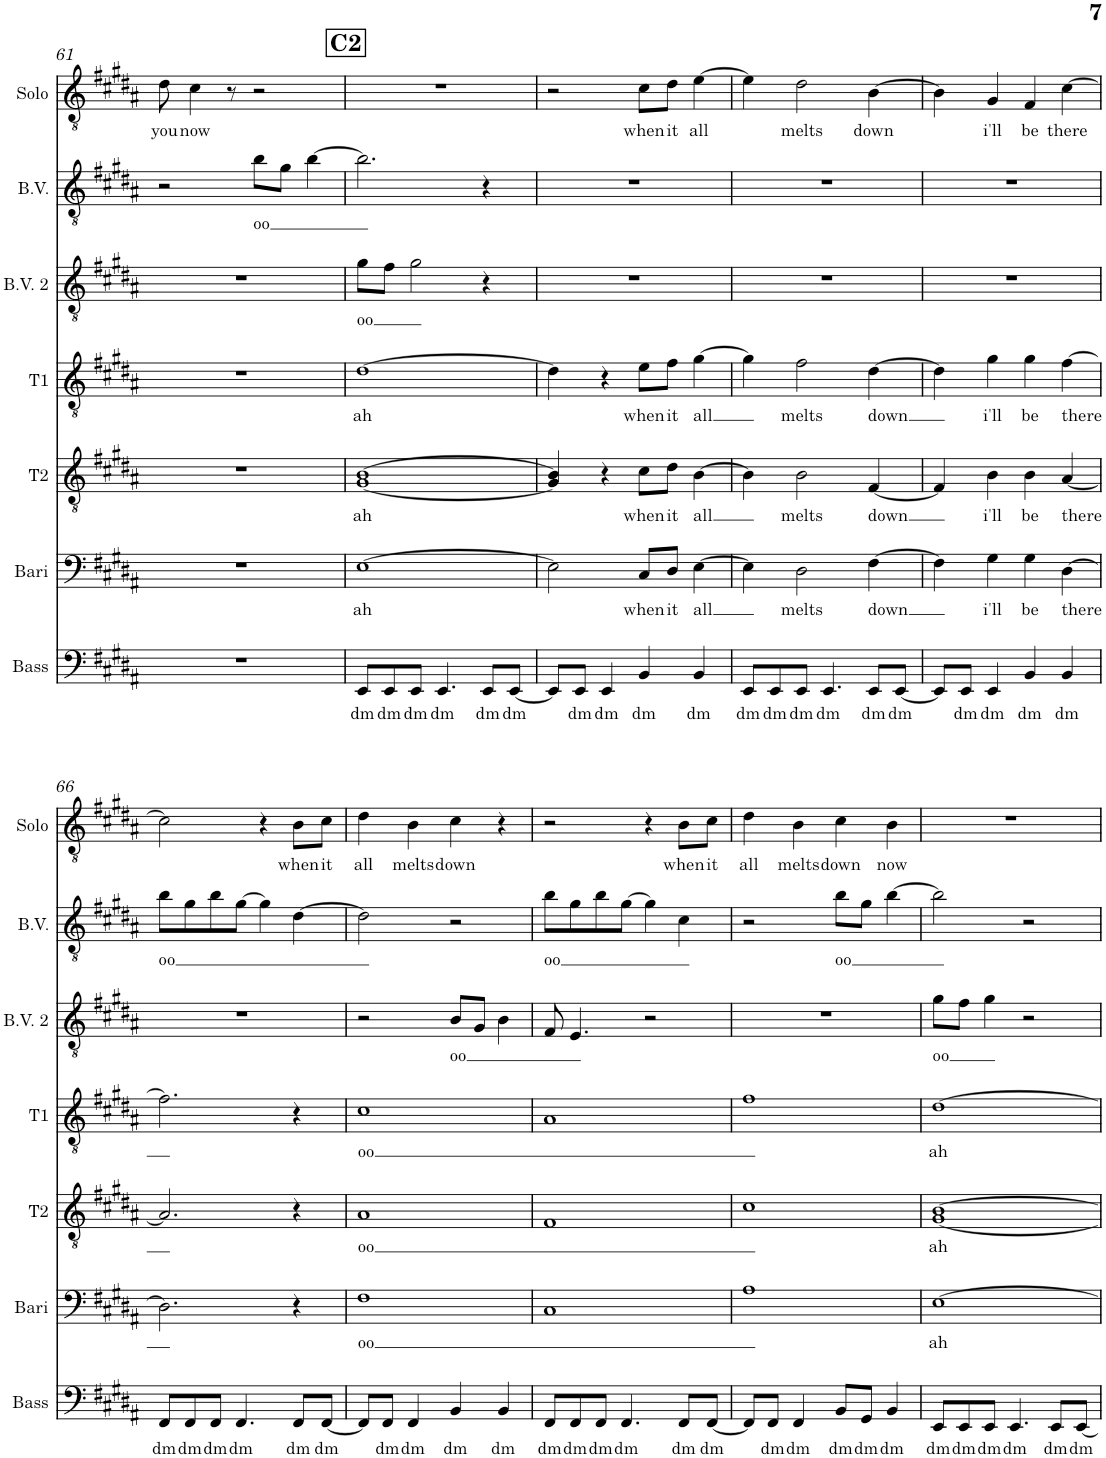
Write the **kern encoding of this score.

**kern	**text	**kern	**text	**kern	**text	**kern	**text	**kern	**text	**kern	**text	**kern	**text
*part7	*part7	*part6	*part6	*part5	*part5	*part4	*part4	*part3	*part3	*part2	*part2	*part1	*part1
*staff7	*staff7	*staff6	*staff6	*staff5	*staff5	*staff4	*staff4	*staff3	*staff3	*staff2	*staff2	*staff1	*staff1
*I"Bass	*	*I"Baritone	*	*I"Tenor 2	*	*I"Tenor 1	*	*I"Backing Vocals 2	*	*I"Backing Vocals	*	*I"Solo	*
*I'Bass	*	*I'Bari	*	*I'T2	*	*I'T1	*	*I'B.V. 2	*	*I'B.V.	*	*I'Solo	*
!!LO:PB:g=z
*clefF4	*	*clefF4	*	*clefGv2	*	*clefGv2	*	*clefGv2	*	*clefGv2	*	*clefGv2	*
*Trd7c12	*	*	*	*	*	*	*	*	*	*	*	*	*
*k[f#c#g#d#a#]	*	*k[f#c#g#d#a#]	*	*k[f#c#g#d#a#]	*	*k[f#c#g#d#a#]	*	*k[f#c#g#d#a#]	*	*k[f#c#g#d#a#]	*	*k[f#c#g#d#a#]	*
*M4/4	*	*M4/4	*	*M4/4	*	*M4/4	*	*M4/4	*	*M4/4	*	*M4/4	*
=61	=61	=61	=61	=61	=61	=61	=61	=61	=61	=61	=61	=61	=61
!	!	!	!	!	!	!	!	!	!	!	!	!	!LO:LY:b
1r	.	1r	.	1r	.	1r	.	1r	.	2r	.	8d#\	you
!	!	!	!	!	!	!	!	!	!	!	!	!	!LO:LY:b
.	.	.	.	.	.	.	.	.	.	.	.	4c#\	now
.	.	.	.	.	.	.	.	.	.	.	.	8r	.
!	!	!	!	!	!	!	!	!	!	!	!LO:LY:b	!	!
.	.	.	.	.	.	.	.	.	.	8b\L	oo	2r	.
.	.	.	.	.	.	.	.	.	.	8g#\J	.	.	.
.	.	.	.	.	.	.	.	.	.	[4b\	.	.	.
!!LO:REH:place=s1:a:B:cj:fs=14:t=C2
=62	=62	=62	=62	=62	=62	=62	=62	=62	=62	=62	=62	=62	=62
!	!LO:LY:b	!	!LO:LY:b	!	!LO:LY:b	!	!LO:LY:b	!	!LO:LY:b	!	!	!	!
8EE/L	dm	[1E	ah	[1G# [1B	ah	[1d#	ah	8g#\L	oo	2.b\]	.	1r	.
!	!LO:LY:b	!	!	!	!	!	!	!	!	!	!	!	!
8EE/	dm	.	.	.	.	.	.	8f#\J	.	.	.	.	.
!	!LO:LY:b	!	!	!	!	!	!	!	!	!	!	!	!
8EE/J	dm	.	.	.	.	.	.	2g#\	.	.	.	.	.
!	!LO:LY:b	!	!	!	!	!	!	!	!	!	!	!	!
4.EE/	dm	.	.	.	.	.	.	.	.	.	.	.	.
!	!LO:LY:b	!	!	!	!	!	!	!	!	!	!	!	!
8EE/L	dm	.	.	.	.	.	.	4r	.	4r	.	.	.
!	!LO:LY:b	!	!	!	!	!	!	!	!	!	!	!	!
[8EE/J	dm	.	.	.	.	.	.	.	.	.	.	.	.
=63	=63	=63	=63	=63	=63	=63	=63	=63	=63	=63	=63	=63	=63
8EE/L]	.	2E\]	.	4G#/] 4B/]	.	4d#\]	.	1r	.	1r	.	2r	.
!	!LO:LY:b	!	!	!	!	!	!	!	!	!	!	!	!
8EE/J	dm	.	.	.	.	.	.	.	.	.	.	.	.
!	!LO:LY:b	!	!	!	!	!	!	!	!	!	!	!	!
4EE/	dm	.	.	4r	.	4r	.	.	.	.	.	.	.
!	!LO:LY:b	!	!LO:LY:b	!	!LO:LY:b	!	!LO:LY:b	!	!	!	!	!	!LO:LY:b
4BB/	dm	8C#/L	when	8c#\L	when	8e\L	when	.	.	.	.	8c#\L	when
!	!	!	!LO:LY:b	!	!LO:LY:b	!	!LO:LY:b	!	!	!	!	!	!LO:LY:b
.	.	8D#/J	it	8d#\J	it	8f#\J	it	.	.	.	.	8d#\J	it
!	!LO:LY:b	!	!LO:LY:b	!	!LO:LY:b	!	!LO:LY:b	!	!	!	!	!	!LO:LY:b
4BB/	dm	[4E\	all	[4B\	all	[4g#\	all	.	.	.	.	[4e\	all
=64	=64	=64	=64	=64	=64	=64	=64	=64	=64	=64	=64	=64	=64
!	!LO:LY:b	!	!	!	!	!	!	!	!	!	!	!	!
8EE/L	dm	4E\]	.	4B\]	.	4g#\]	.	1r	.	1r	.	4e\]	.
!	!LO:LY:b	!	!	!	!	!	!	!	!	!	!	!	!
8EE/	dm	.	.	.	.	.	.	.	.	.	.	.	.
!	!LO:LY:b	!	!LO:LY:b	!	!LO:LY:b	!	!LO:LY:b	!	!	!	!	!	!LO:LY:b
8EE/J	dm	2D#\	melts	2B\	melts	2f#\	melts	.	.	.	.	2d#\	melts
!	!LO:LY:b	!	!	!	!	!	!	!	!	!	!	!	!
4.EE/	dm	.	.	.	.	.	.	.	.	.	.	.	.
!	!LO:LY:b	!	!LO:LY:b	!	!LO:LY:b	!	!LO:LY:b	!	!	!	!	!	!LO:LY:b
8EE/L	dm	[4F#\	down	[4F#/	down	[4d#\	down	.	.	.	.	[4B\	down
!	!LO:LY:b	!	!	!	!	!	!	!	!	!	!	!	!
[8EE/J	dm	.	.	.	.	.	.	.	.	.	.	.	.
=65	=65	=65	=65	=65	=65	=65	=65	=65	=65	=65	=65	=65	=65
8EE/L]	.	4F#\]	.	4F#/]	.	4d#\]	.	1r	.	1r	.	4B\]	.
!	!LO:LY:b	!	!	!	!	!	!	!	!	!	!	!	!
8EE/J	dm	.	.	.	.	.	.	.	.	.	.	.	.
!	!LO:LY:b	!	!LO:LY:b	!	!LO:LY:b	!	!LO:LY:b	!	!	!	!	!	!LO:LY:b
4EE/	dm	4G#\	i'll	4B\	i'll	4g#\	i'll	.	.	.	.	4G#/	i'll
!	!LO:LY:b	!	!LO:LY:b	!	!LO:LY:b	!	!LO:LY:b	!	!	!	!	!	!LO:LY:b
4BB/	dm	4G#\	be	4B\	be	4g#\	be	.	.	.	.	4F#/	be
!	!LO:LY:b	!	!LO:LY:b	!	!LO:LY:b	!	!LO:LY:b	!	!	!	!	!	!LO:LY:b
4BB/	dm	[4D#\	there	[4A#/	there	[4f#\	there	.	.	.	.	[4c#\	there
!!LO:LB:g=z
=66	=66	=66	=66	=66	=66	=66	=66	=66	=66	=66	=66	=66	=66
!	!LO:LY:b	!	!	!	!	!	!	!	!	!	!LO:LY:b	!	!
8FF#/L	dm	2.D#\]	.	2.A#/]	.	2.f#\]	.	1r	.	8b\L	oo	2c#\]	.
!	!LO:LY:b	!	!	!	!	!	!	!	!	!	!	!	!
8FF#/	dm	.	.	.	.	.	.	.	.	8g#\	.	.	.
!	!LO:LY:b	!	!	!	!	!	!	!	!	!	!	!	!
8FF#/J	dm	.	.	.	.	.	.	.	.	8b\	.	.	.
!	!LO:LY:b	!	!	!	!	!	!	!	!	!	!	!	!
4.FF#/	dm	.	.	.	.	.	.	.	.	[8g#\J	.	.	.
.	.	.	.	.	.	.	.	.	.	4g#\]	.	4r	.
!	!LO:LY:b	!	!	!	!	!	!	!	!	!	!	!	!LO:LY:b
8FF#/L	dm	4r	.	4r	.	4r	.	.	.	[4d#\	.	8B\L	when
!	!LO:LY:b	!	!	!	!	!	!	!	!	!	!	!	!LO:LY:b
[8FF#/J	dm	.	.	.	.	.	.	.	.	.	.	8c#\J	it
=67	=67	=67	=67	=67	=67	=67	=67	=67	=67	=67	=67	=67	=67
!	!	!	!LO:LY:b	!	!LO:LY:b	!	!LO:LY:b	!	!	!	!	!	!LO:LY:b
8FF#/L]	.	1F#	oo	1A#	oo	1c#	oo	2r	.	2d#\]	.	4d#\	all
!	!LO:LY:b	!	!	!	!	!	!	!	!	!	!	!	!
8FF#/J	dm	.	.	.	.	.	.	.	.	.	.	.	.
!	!LO:LY:b	!	!	!	!	!	!	!	!	!	!	!	!LO:LY:b
4FF#/	dm	.	.	.	.	.	.	.	.	.	.	4B\	melts
!	!LO:LY:b	!	!	!	!	!	!	!	!LO:LY:b	!	!	!	!LO:LY:b
4BB/	dm	.	.	.	.	.	.	8B/L	oo	2r	.	4c#\	down
.	.	.	.	.	.	.	.	8G#/J	.	.	.	.	.
!	!LO:LY:b	!	!	!	!	!	!	!	!	!	!	!	!
4BB/	dm	.	.	.	.	.	.	4B\	.	.	.	4r	.
=68	=68	=68	=68	=68	=68	=68	=68	=68	=68	=68	=68	=68	=68
!	!LO:LY:b	!	!	!	!	!	!	!	!	!	!LO:LY:b	!	!
8FF#/L	dm	1C#	.	1F#	.	1A#	.	8F#/	.	8b\L	oo	2r	.
!	!LO:LY:b	!	!	!	!	!	!	!	!	!	!	!	!
8FF#/	dm	.	.	.	.	.	.	4.E/	.	8g#\	.	.	.
!	!LO:LY:b	!	!	!	!	!	!	!	!	!	!	!	!
8FF#/J	dm	.	.	.	.	.	.	.	.	8b\	.	.	.
!	!LO:LY:b	!	!	!	!	!	!	!	!	!	!	!	!
4.FF#/	dm	.	.	.	.	.	.	.	.	[8g#\J	.	.	.
.	.	.	.	.	.	.	.	2r	.	4g#\]	.	4r	.
!	!LO:LY:b	!	!	!	!	!	!	!	!	!	!	!	!LO:LY:b
8FF#/L	dm	.	.	.	.	.	.	.	.	4c#\	.	8B\L	when
!	!LO:LY:b	!	!	!	!	!	!	!	!	!	!	!	!LO:LY:b
[8FF#/J	dm	.	.	.	.	.	.	.	.	.	.	8c#\J	it
=69	=69	=69	=69	=69	=69	=69	=69	=69	=69	=69	=69	=69	=69
!	!	!	!	!	!	!	!	!	!	!	!	!	!LO:LY:b
8FF#/L]	.	1A#	.	1c#	.	1f#	.	1r	.	2r	.	4d#\	all
!	!LO:LY:b	!	!	!	!	!	!	!	!	!	!	!	!
8FF#/J	dm	.	.	.	.	.	.	.	.	.	.	.	.
!	!LO:LY:b	!	!	!	!	!	!	!	!	!	!	!	!LO:LY:b
4FF#/	dm	.	.	.	.	.	.	.	.	.	.	4B\	melts
!	!LO:LY:b	!	!	!	!	!	!	!	!	!	!LO:LY:b	!	!LO:LY:b
8BB/L	dm	.	.	.	.	.	.	.	.	8b\L	oo	4c#\	down
!	!LO:LY:b	!	!	!	!	!	!	!	!	!	!	!	!
8GG#/J	dm	.	.	.	.	.	.	.	.	8g#\J	.	.	.
!	!LO:LY:b	!	!	!	!	!	!	!	!	!	!	!	!LO:LY:b
4BB/	dm	.	.	.	.	.	.	.	.	[4b\	.	4B\	now
=70	=70	=70	=70	=70	=70	=70	=70	=70	=70	=70	=70	=70	=70
!	!LO:LY:b	!	!LO:LY:b	!	!LO:LY:b	!	!LO:LY:b	!	!LO:LY:b	!	!	!	!
8EE/L	dm	[1E	ah	[1G# [1B	ah	[1d#	ah	8g#\L	oo	2b\]	.	1r	.
!	!LO:LY:b	!	!	!	!	!	!	!	!	!	!	!	!
8EE/	dm	.	.	.	.	.	.	8f#\J	.	.	.	.	.
!	!LO:LY:b	!	!	!	!	!	!	!	!	!	!	!	!
8EE/J	dm	.	.	.	.	.	.	4g#\	.	.	.	.	.
!	!LO:LY:b	!	!	!	!	!	!	!	!	!	!	!	!
4.EE/	dm	.	.	.	.	.	.	.	.	.	.	.	.
.	.	.	.	.	.	.	.	2r	.	2r	.	.	.
!	!LO:LY:b	!	!	!	!	!	!	!	!	!	!	!	!
8EE/L	dm	.	.	.	.	.	.	.	.	.	.	.	.
!	!LO:LY:b	!	!	!	!	!	!	!	!	!	!	!	!
[8EE/J	dm	.	.	.	.	.	.	.	.	.	.	.	.
=	=	=	=	=	=	=	=	=	=	=	=	=	=
*-	*-	*-	*-	*-	*-	*-	*-	*-	*-	*-	*-	*-	*-
